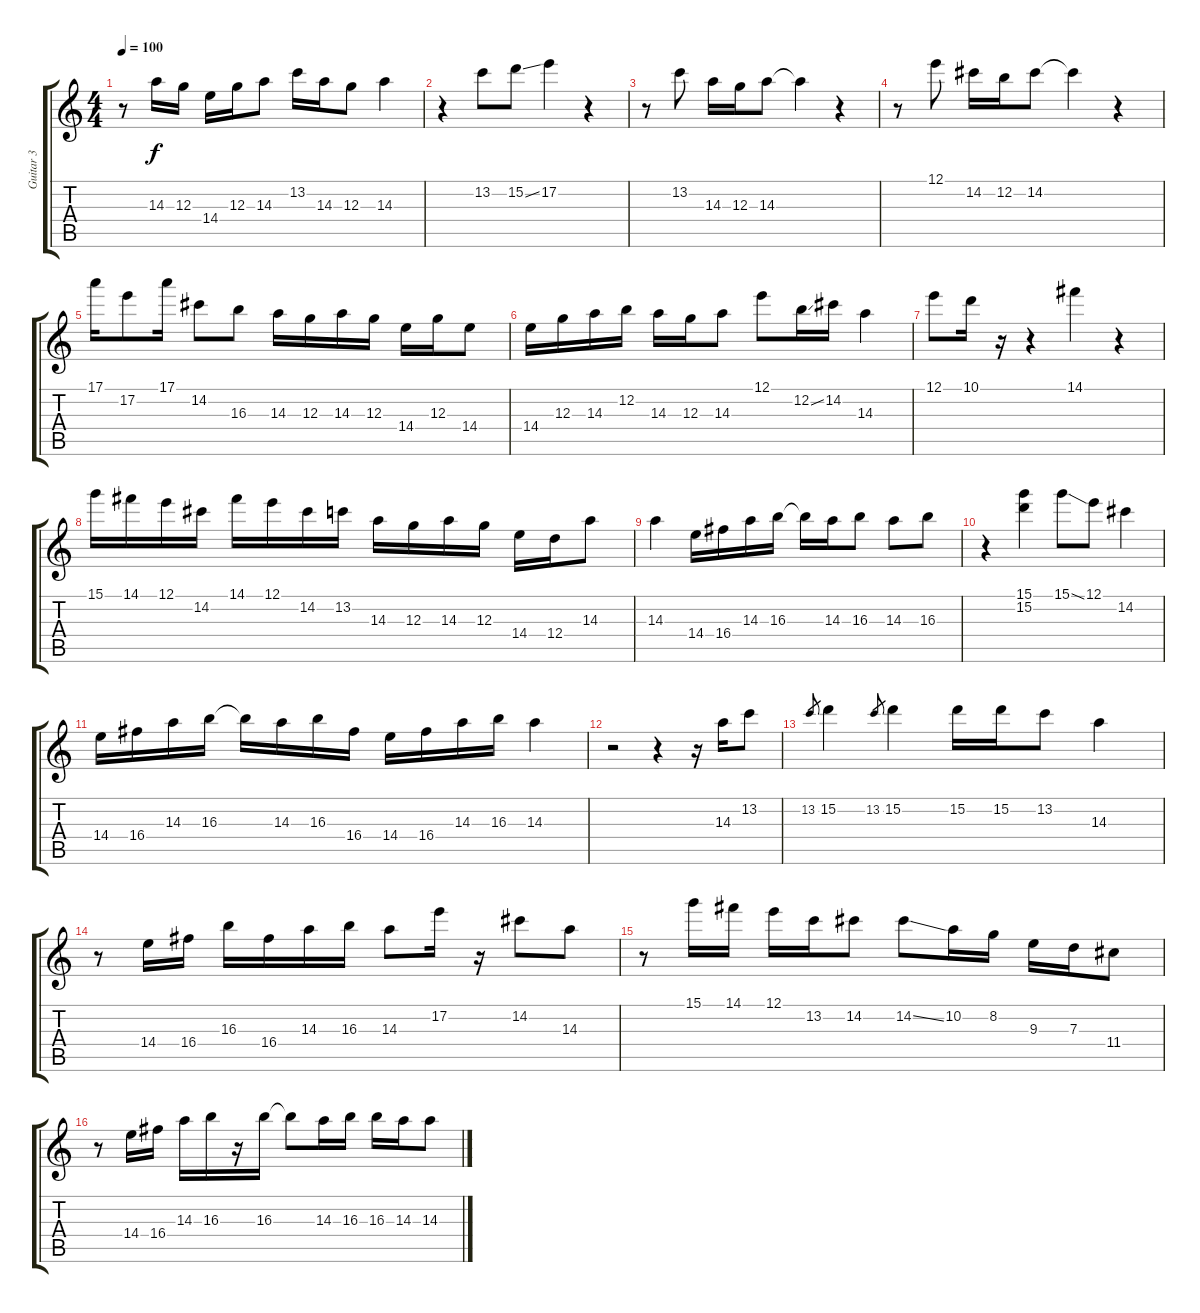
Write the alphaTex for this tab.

\track ("Guitar 3" "Guitar 3") {instrument acousticguitarsteel}
\staff {score tabs}
\tuning (E4 B3 G3 D3 A2 E2) {hide}
\ts (4 4)
\tempo 100
\clef g2
\ks c
r.8{dy f} 14.3.16 12.3.16 14.4.16 12.3.16 14.3.8 13.2.16 14.3.16 12.3.8 14.3.4 |
r.4 13.2.8 15.2{ss}.8 17.2.4 r.4 |
r.8 13.2.8 14.3.16 12.3.16 14.3.8 14.3{t}.4 r.4 |
r.8 12.1.8 14.2.16 12.2.16 14.2.8 14.2{t}.4 r.4 |
17.1.16 17.2.8 17.1.16 14.2.8 16.3.8 14.3.16 12.3.16 14.3.16 12.3.16 14.4.16 12.3.16 14.4.8 |
14.4.16 12.3.16 14.3.16 12.2.16 14.3.16 12.3.16 14.3.8 12.1.8 12.2{ss}.16 14.2.16 14.3.4 |
12.1.8 10.1.16 r.16 r.4 14.1.4 r.4 |
15.1.16 14.1.16 12.1.16 14.2.16 14.1.16 12.1.16 14.2.16 13.2.16 14.3.16 12.3.16 14.3.16 12.3.16 14.4.16 12.4.16 14.3.8 |
14.3.4 14.4.16 16.4.16 14.3.16 16.3.16 16.3{t}.16 14.3.16 16.3.8 14.3.8 16.3.8 |
r.4 (15.1 15.2).4 15.1{ss}.8 12.1.8 14.2.4 |
14.4.16 16.4.16 14.3.16 16.3.16 16.3{t}.16 14.3.16 16.3.16 16.4.16 14.4.16 16.4.16 14.3.16 16.3.16 14.3.4 |
r.2 r.4 r.16 14.3.16 13.2.8 |
13.2.8{gr} 15.2.4 13.2.8{gr} 15.2.4 15.2.16 15.2.16 13.2.8 14.3.4 |
r.8 14.4.16 16.4.16 16.3.16 16.4.16 14.3.16 16.3.16 14.3.8 17.2.16 r.16 14.2.8 14.3.8 |
r.8 15.1.16 14.1.16 12.1.16 13.2.16 14.2.8 14.2{ss}.8 10.2.16 8.2.16 9.3.16 7.3.16 11.4.8 |
r.8{volume 0} 14.4.16 16.4.16 14.3.16 16.3.16 r.16 16.3.16 16.3{t}.8 14.3.16 16.3.16 16.3.16 14.3.16 14.3.8
